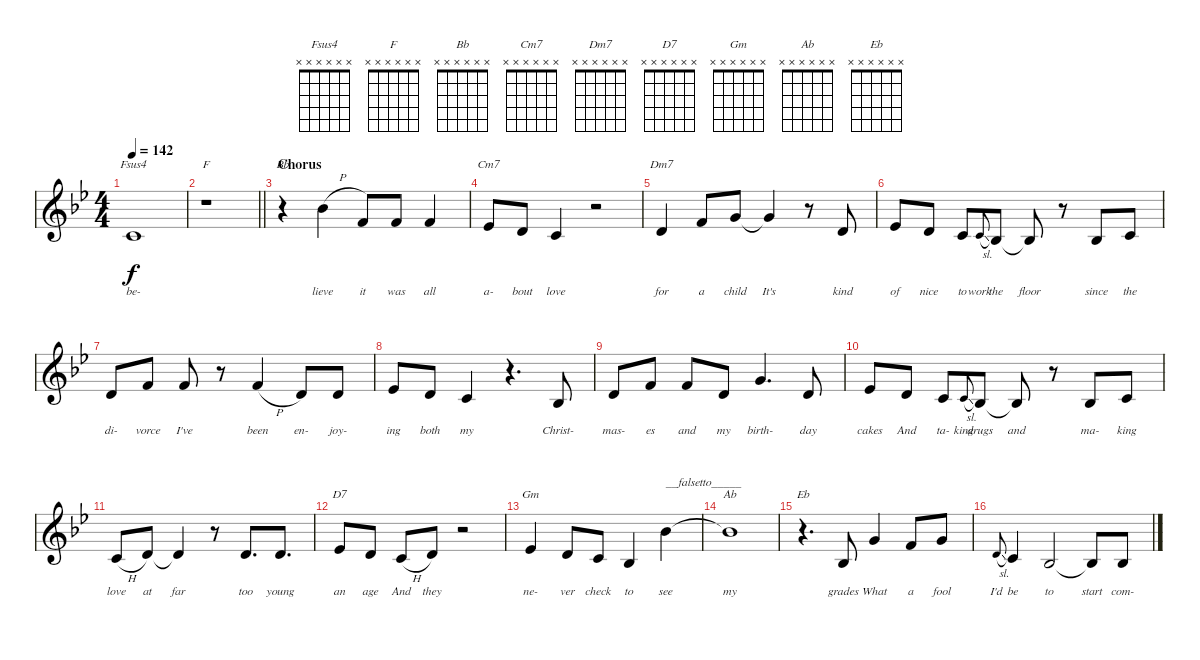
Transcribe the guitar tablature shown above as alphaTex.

\track "" {instrument trumpet}
\staff {score}
\tuning (E4 B3 G3 D3 A2 E2) {hide}
\chord ("Fsus4" x x x x x x)
\chord ("F" x x x x x x)
\chord ("Bb" x x x x x x)
\chord ("Cm7" x x x x x x)
\chord ("Dm7" x x x x x x)
\chord ("D7" x x x x x x)
\chord ("Gm" x x x x x x)
\chord ("Ab" x x x x x x)
\chord ("Eb" x x x x x x)
\ts (4 4)
\tempo 142
\clef g2
\ks bb
1.2{t}.1{ch "Fsus4" lyrics (0 "be-") lyrics (1 "") lyrics (2 "") lyrics (3 "") lyrics (4 "") dy f} |
\barLineRight lightlight
r.1{ch "F"} |
\section ("" "Chorus")
r.4{ch "Bb"} 6.1{h}.4{lyrics (0 "lieve") lyrics (1 "") lyrics (2 "") lyrics (3 "") lyrics (4 "")} 1.1.8{lyrics (0 "it") lyrics (1 "") lyrics (2 "") lyrics (3 "") lyrics (4 "")} 1.1.8{lyrics (0 "was") lyrics (1 "") lyrics (2 "") lyrics (3 "") lyrics (4 "")} 1.1.4{lyrics (0 "all") lyrics (1 "") lyrics (2 "") lyrics (3 "") lyrics (4 "")} |
4.2.8{ch "Cm7" lyrics (0 "a-") lyrics (1 "") lyrics (2 "") lyrics (3 "") lyrics (4 "")} 3.2.8{lyrics (0 "bout") lyrics (1 "") lyrics (2 "") lyrics (3 "") lyrics (4 "")} 1.2.4{lyrics (0 "love") lyrics (1 "") lyrics (2 "") lyrics (3 "") lyrics (4 "")} r.2 |
3.2.4{ch "Dm7" lyrics (0 "for") lyrics (1 "") lyrics (2 "") lyrics (3 "") lyrics (4 "")} 1.1.8{lyrics (0 "a") lyrics (1 "") lyrics (2 "") lyrics (3 "") lyrics (4 "")} 3.1.8{lyrics (0 "child") lyrics (1 "") lyrics (2 "") lyrics (3 "") lyrics (4 "")} 3.1{t}.4{lyrics (0 "It's") lyrics (1 "") lyrics (2 "") lyrics (3 "") lyrics (4 "")} r.8 3.2.8{lyrics (0 "kind") lyrics (1 "") lyrics (2 "") lyrics (3 "") lyrics (4 "")} |
4.2.8{lyrics (0 "of") lyrics (1 "") lyrics (2 "") lyrics (3 "") lyrics (4 "")} 3.2.8{lyrics (0 "nice") lyrics (1 "") lyrics (2 "") lyrics (3 "") lyrics (4 "")} 1.2.8{lyrics (0 "to") lyrics (1 "") lyrics (2 "") lyrics (3 "") lyrics (4 "")} 5.3{sl}.8{lyrics (0 "work") lyrics (1 "") lyrics (2 "") lyrics (3 "") lyrics (4 "") gr onbeat} 3.3.8{lyrics (0 "the") lyrics (1 "") lyrics (2 "") lyrics (3 "") lyrics (4 "")} 3.3{t}.8{lyrics (0 "floor") lyrics (1 "") lyrics (2 "") lyrics (3 "") lyrics (4 "")} r.8 3.3.8{lyrics (0 "since") lyrics (1 "") lyrics (2 "") lyrics (3 "") lyrics (4 "")} 1.2.8{lyrics (0 "the") lyrics (1 "") lyrics (2 "") lyrics (3 "") lyrics (4 "")} |
3.2.8{lyrics (0 "di-") lyrics (1 "") lyrics (2 "") lyrics (3 "") lyrics (4 "")} 1.1.8{lyrics (0 "vorce") lyrics (1 "") lyrics (2 "") lyrics (3 "") lyrics (4 "")} 1.1.8{lyrics (0 "I've") lyrics (1 "") lyrics (2 "") lyrics (3 "") lyrics (4 "")} r.8 6.2{h}.4{lyrics (0 "been") lyrics (1 "") lyrics (2 "") lyrics (3 "") lyrics (4 "")} 3.2.8{lyrics (0 "en-") lyrics (1 "") lyrics (2 "") lyrics (3 "") lyrics (4 "")} 3.2.8{lyrics (0 "joy-") lyrics (1 "") lyrics (2 "") lyrics (3 "") lyrics (4 "")} |
4.2.8{lyrics (0 "ing") lyrics (1 "") lyrics (2 "") lyrics (3 "") lyrics (4 "")} 3.2.8{lyrics (0 "both") lyrics (1 "") lyrics (2 "") lyrics (3 "") lyrics (4 "")} 1.2.4{lyrics (0 "my") lyrics (1 "") lyrics (2 "") lyrics (3 "") lyrics (4 "")} r.4{d} 3.3.8{lyrics (0 "Christ-") lyrics (1 "") lyrics (2 "") lyrics (3 "") lyrics (4 "")} |
3.2.8{lyrics (0 "mas-") lyrics (1 "") lyrics (2 "") lyrics (3 "") lyrics (4 "")} 1.1.8{lyrics (0 "es") lyrics (1 "") lyrics (2 "") lyrics (3 "") lyrics (4 "")} 1.1.8{lyrics (0 "and") lyrics (1 "") lyrics (2 "") lyrics (3 "") lyrics (4 "")} 3.2.8{lyrics (0 "my") lyrics (1 "") lyrics (2 "") lyrics (3 "") lyrics (4 "")} 3.1.4{d lyrics (0 "birth-") lyrics (1 "") lyrics (2 "") lyrics (3 "") lyrics (4 "")} 3.2.8{lyrics (0 "day") lyrics (1 "") lyrics (2 "") lyrics (3 "") lyrics (4 "")} |
4.2.8{lyrics (0 "cakes") lyrics (1 "") lyrics (2 "") lyrics (3 "") lyrics (4 "")} 3.2.8{lyrics (0 "And") lyrics (1 "") lyrics (2 "") lyrics (3 "") lyrics (4 "")} 1.2.8{lyrics (0 "ta-") lyrics (1 "") lyrics (2 "") lyrics (3 "") lyrics (4 "")} 5.3{sl}.8{lyrics (0 "king") lyrics (1 "") lyrics (2 "") lyrics (3 "") lyrics (4 "") gr onbeat} 3.3.8{lyrics (0 "drugs") lyrics (1 "") lyrics (2 "") lyrics (3 "") lyrics (4 "")} 3.3{t}.8{lyrics (0 "and") lyrics (1 "") lyrics (2 "") lyrics (3 "") lyrics (4 "")} r.8 3.3.8{lyrics (0 "ma-") lyrics (1 "") lyrics (2 "") lyrics (3 "") lyrics (4 "")} 1.2.8{lyrics (0 "king") lyrics (1 "") lyrics (2 "") lyrics (3 "") lyrics (4 "")} |
1.2{h}.8{lyrics (0 "love") lyrics (1 "") lyrics (2 "") lyrics (3 "") lyrics (4 "")} 3.2.8{lyrics (0 "at") lyrics (1 "") lyrics (2 "") lyrics (3 "") lyrics (4 "")} 3.2{t}.4{lyrics (0 "far") lyrics (1 "") lyrics (2 "") lyrics (3 "") lyrics (4 "")} r.8 3.2.8{d lyrics (0 "too") lyrics (1 "") lyrics (2 "") lyrics (3 "") lyrics (4 "") beam merge} 3.2.8{d lyrics (0 "young") lyrics (1 "") lyrics (2 "") lyrics (3 "") lyrics (4 "")} |
4.2.8{ch "D7" lyrics (0 "an") lyrics (1 "") lyrics (2 "") lyrics (3 "") lyrics (4 "")} 3.2.8{lyrics (0 "age") lyrics (1 "") lyrics (2 "") lyrics (3 "") lyrics (4 "")} 1.2{h}.8{lyrics (0 "And") lyrics (1 "") lyrics (2 "") lyrics (3 "") lyrics (4 "")} 3.2.8{lyrics (0 "they") lyrics (1 "") lyrics (2 "") lyrics (3 "") lyrics (4 "")} r.2 |
4.2.4{ch "Gm" lyrics (0 "ne-") lyrics (1 "") lyrics (2 "") lyrics (3 "") lyrics (4 "")} 3.2.8{lyrics (0 "ver") lyrics (1 "") lyrics (2 "") lyrics (3 "") lyrics (4 "")} 1.2.8{lyrics (0 "check") lyrics (1 "") lyrics (2 "") lyrics (3 "") lyrics (4 "")} 3.3.4{lyrics (0 "to") lyrics (1 "") lyrics (2 "") lyrics (3 "") lyrics (4 "")} 6.1.4{txt "__falsetto_____" lyrics (0 "see") lyrics (1 "") lyrics (2 "") lyrics (3 "") lyrics (4 "")} |
6.1{t}.1{ch "Ab" lyrics (0 "my") lyrics (1 "") lyrics (2 "") lyrics (3 "") lyrics (4 "")} |
r.4{d ch "Eb"} 3.3.8{lyrics (0 "grades") lyrics (1 "") lyrics (2 "") lyrics (3 "") lyrics (4 "")} 3.1.4{lyrics (0 "What") lyrics (1 "") lyrics (2 "") lyrics (3 "") lyrics (4 "")} 1.1.8{lyrics (0 "a") lyrics (1 "") lyrics (2 "") lyrics (3 "") lyrics (4 "")} 3.1.8{lyrics (0 "fool") lyrics (1 "") lyrics (2 "") lyrics (3 "") lyrics (4 "")} |
3.2{sl}.8{lyrics (0 "I'd") lyrics (1 "") lyrics (2 "") lyrics (3 "") lyrics (4 "") gr onbeat} 1.2.4{lyrics (0 "be") lyrics (1 "") lyrics (2 "") lyrics (3 "") lyrics (4 "")} 3.3.2{lyrics (0 "to") lyrics (1 "") lyrics (2 "") lyrics (3 "") lyrics (4 "")} 3.3{t}.8{lyrics (0 "start") lyrics (1 "") lyrics (2 "") lyrics (3 "") lyrics (4 "")} 3.3.8{lyrics (0 "com-") lyrics (1 "") lyrics (2 "") lyrics (3 "") lyrics (4 "")}
